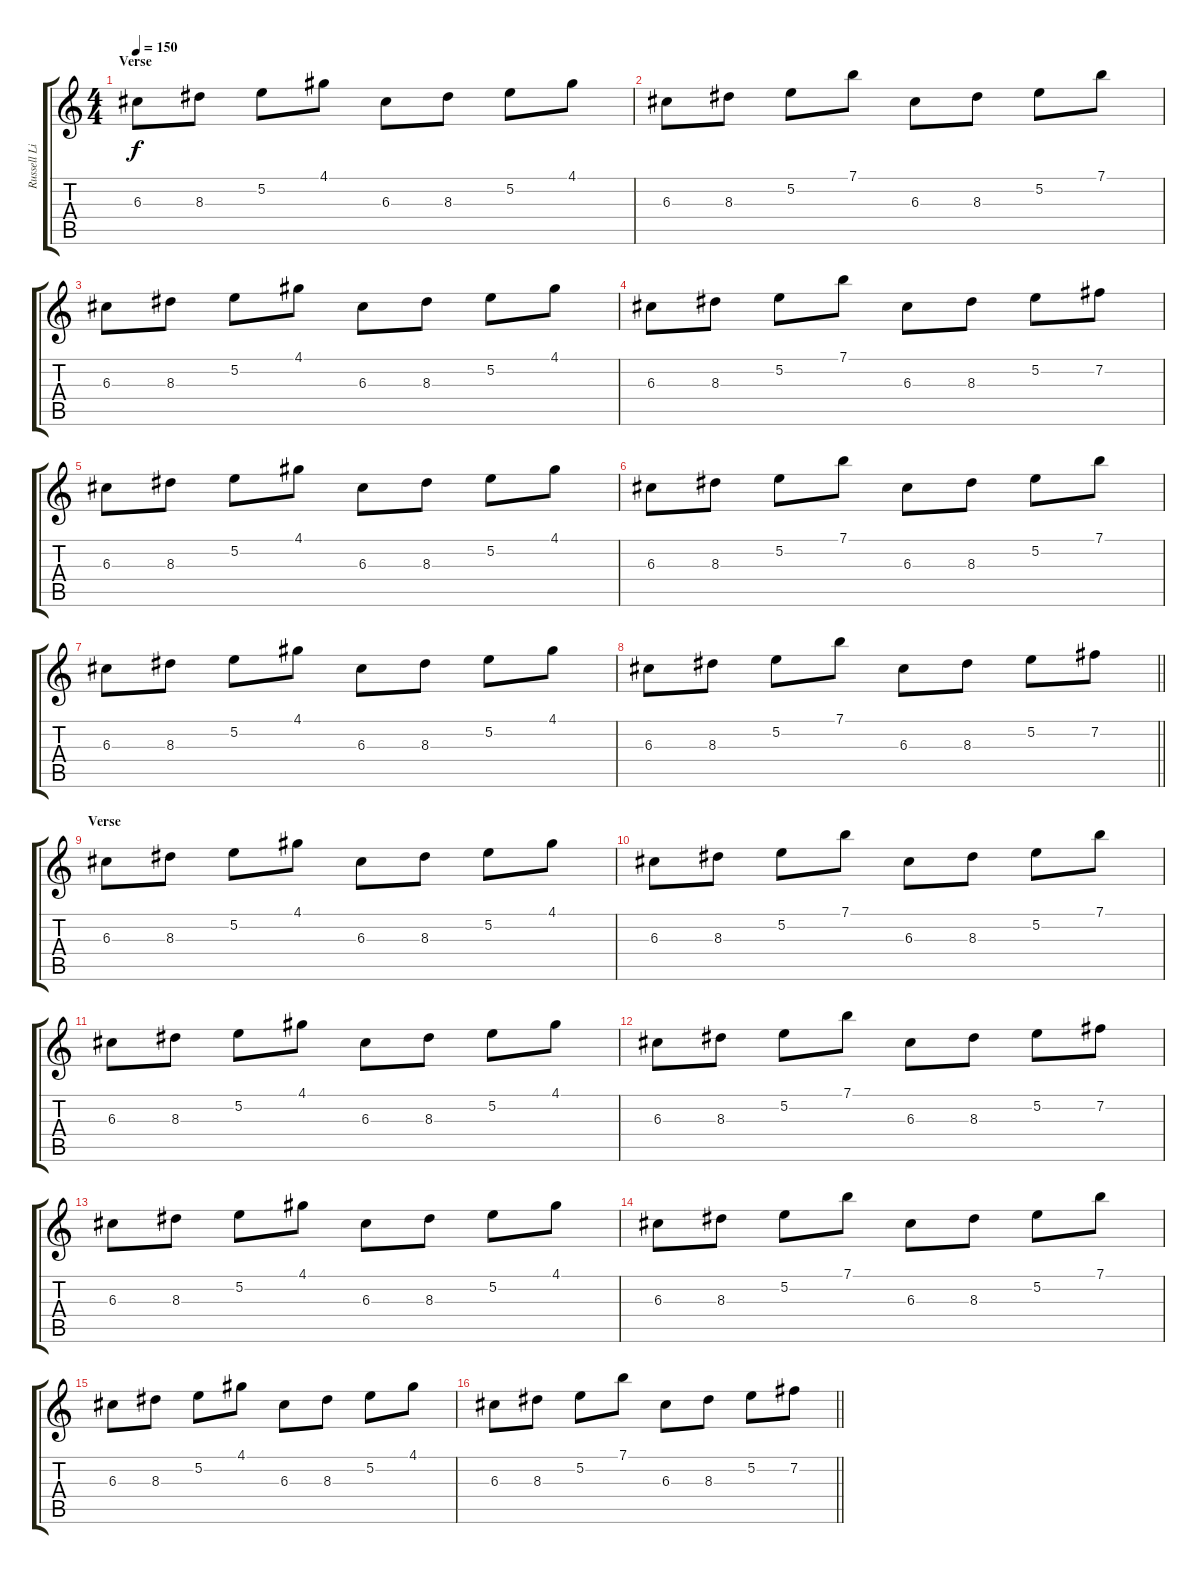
\track ("Russell Lissack" "Russell Li") {instrument electricguitarmuted}
\staff {score tabs}
\tuning (E4 B3 G3 D3 A2 E2) {hide}
\ts (4 4)
\section ("" "Verse")
\tempo 150
\clef g2
\ks c
6.3.8{dy f volume 6 instrument electricguitarjazz} 8.3.8 5.2.8 4.1.8 6.3.8 8.3.8 5.2.8 4.1.8 |
6.3.8 8.3.8 5.2.8 7.1.8 6.3.8 8.3.8 5.2.8 7.1.8 |
6.3.8 8.3.8 5.2.8 4.1.8 6.3.8 8.3.8 5.2.8 4.1.8 |
6.3.8 8.3.8 5.2.8 7.1.8 6.3.8 8.3.8 5.2.8 7.2.8 |
6.3.8 8.3.8 5.2.8 4.1.8 6.3.8 8.3.8 5.2.8 4.1.8 |
6.3.8 8.3.8 5.2.8 7.1.8 6.3.8 8.3.8 5.2.8 7.1.8 |
6.3.8 8.3.8 5.2.8 4.1.8 6.3.8 8.3.8 5.2.8 4.1.8 |
\barLineRight lightlight
6.3.8 8.3.8 5.2.8 7.1.8 6.3.8 8.3.8 5.2.8 7.2.8 |
\section ("" "Verse")
6.3.8 8.3.8 5.2.8 4.1.8 6.3.8 8.3.8 5.2.8 4.1.8 |
6.3.8 8.3.8 5.2.8 7.1.8 6.3.8 8.3.8 5.2.8 7.1.8 |
6.3.8 8.3.8 5.2.8 4.1.8 6.3.8 8.3.8 5.2.8 4.1.8 |
6.3.8 8.3.8 5.2.8 7.1.8 6.3.8 8.3.8 5.2.8 7.2.8 |
6.3.8 8.3.8 5.2.8 4.1.8 6.3.8 8.3.8 5.2.8 4.1.8 |
6.3.8 8.3.8 5.2.8 7.1.8 6.3.8 8.3.8 5.2.8 7.1.8 |
6.3.8 8.3.8 5.2.8 4.1.8 6.3.8 8.3.8 5.2.8 4.1.8 |
\barLineRight lightlight
6.3.8 8.3.8 5.2.8 7.1.8 6.3.8 8.3.8 5.2.8 7.2.8
